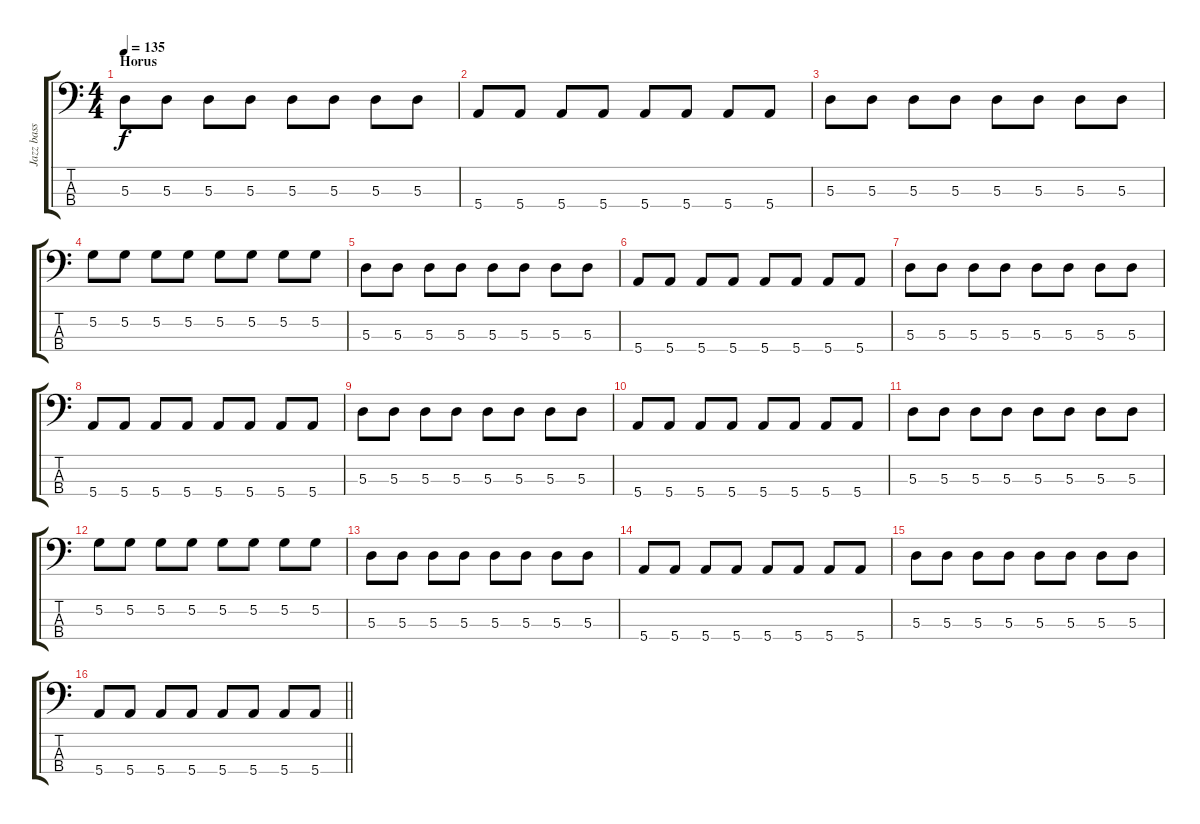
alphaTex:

\track ("Jazz bass" "Jazz bass") {instrument electricbassfinger}
\staff {score tabs}
\tuning (G2 D2 A1 E1) {hide}
\ts (4 4)
\section ("" "Horus")
\tempo 135
\clef f4
\ks c
5.3.8{dy f volume 12} 5.3.8 5.3.8 5.3.8 5.3.8 5.3.8 5.3.8 5.3.8 |
5.4.8 5.4.8 5.4.8 5.4.8 5.4.8 5.4.8 5.4.8 5.4.8 |
5.3.8 5.3.8 5.3.8 5.3.8 5.3.8 5.3.8 5.3.8 5.3.8 |
5.2.8 5.2.8 5.2.8 5.2.8 5.2.8 5.2.8 5.2.8 5.2.8 |
5.3.8 5.3.8 5.3.8 5.3.8 5.3.8 5.3.8 5.3.8 5.3.8 |
5.4.8 5.4.8 5.4.8 5.4.8 5.4.8 5.4.8 5.4.8 5.4.8 |
5.3.8 5.3.8 5.3.8 5.3.8 5.3.8 5.3.8 5.3.8 5.3.8 |
5.4.8 5.4.8 5.4.8 5.4.8 5.4.8 5.4.8 5.4.8 5.4.8 |
5.3.8 5.3.8 5.3.8 5.3.8 5.3.8 5.3.8 5.3.8 5.3.8 |
5.4.8 5.4.8 5.4.8 5.4.8 5.4.8 5.4.8 5.4.8 5.4.8 |
5.3.8 5.3.8 5.3.8 5.3.8 5.3.8 5.3.8 5.3.8 5.3.8 |
5.2.8 5.2.8 5.2.8 5.2.8 5.2.8 5.2.8 5.2.8 5.2.8 |
5.3.8 5.3.8 5.3.8 5.3.8 5.3.8 5.3.8 5.3.8 5.3.8 |
5.4.8 5.4.8 5.4.8 5.4.8 5.4.8 5.4.8 5.4.8 5.4.8 |
5.3.8 5.3.8 5.3.8 5.3.8 5.3.8 5.3.8 5.3.8 5.3.8 |
\barLineRight lightlight
5.4.8 5.4.8 5.4.8 5.4.8 5.4.8 5.4.8 5.4.8 5.4.8
